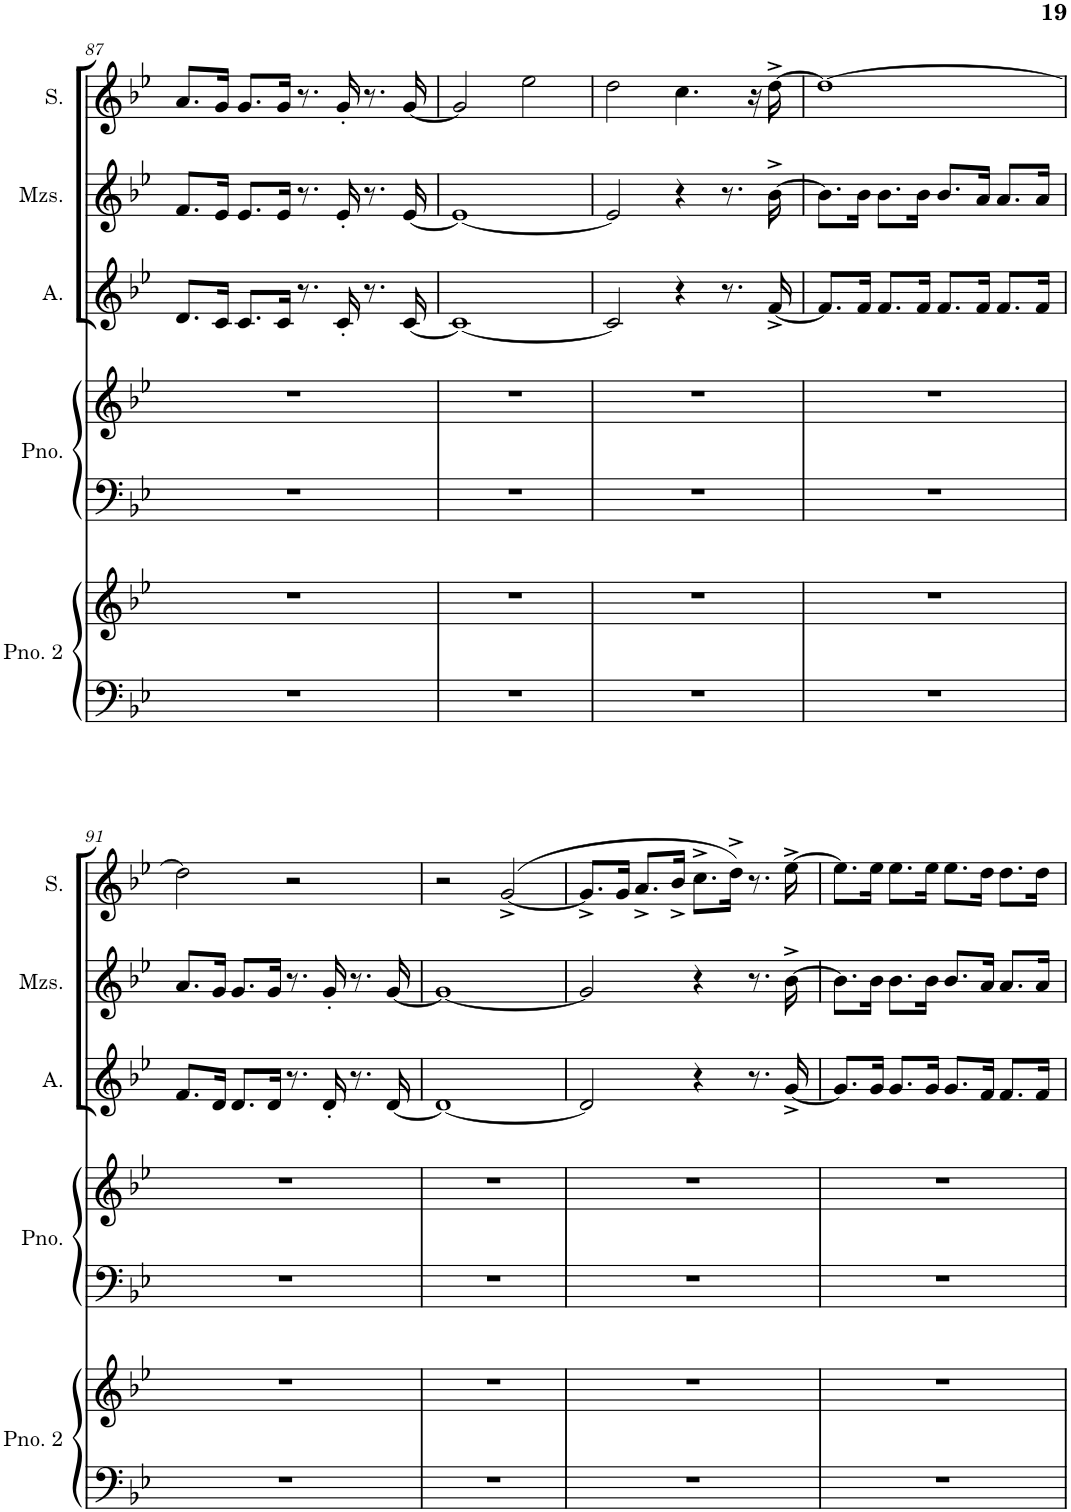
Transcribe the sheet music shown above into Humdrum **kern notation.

**kern	**kern	**kern	**kern	**kern	**kern	**kern
*part5	*part5	*part4	*part4	*part3	*part2	*part1
*staff7	*staff6	*staff5	*staff4	*staff3	*staff2	*staff1
*I"Piano 2	*	*I"Piano	*	*I"Alto	*I"Mezzo-soprano	*I"Soprano
*I'Pno. 2	*	*I'Pno.	*	*I'A.	*I'Mzs.	*I'S.
!!LO:PB:g=z
*clefF4	*clefG2	*clefF4	*clefG2	*clefG2	*clefG2	*clefG2
*k[b-e-]	*k[b-e-]	*k[b-e-]	*k[b-e-]	*k[b-e-]	*k[b-e-]	*k[b-e-]
*M4/4	*M4/4	*M4/4	*M4/4	*M4/4	*M4/4	*M4/4
=87	=87	=87	=87	=87	=87	=87
1r	1r	1r	1r	8.d/L	8.f/L	8.a/L
.	.	.	.	16c/Jk	16e-/Jk	16g/Jk
.	.	.	.	8.c/L	8.e-/L	8.g/L
.	.	.	.	16c/Jk	16e-/Jk	16g/Jk
.	.	.	.	8.r	8.r	8.r
.	.	.	.	16c'/	16e-'/	16g'/
.	.	.	.	8.r	8.r	8.r
.	.	.	.	[16c/	[16e-/	[16g/
=88	=88	=88	=88	=88	=88	=88
1r	1r	1r	1r	1c_	1e-_	2g/]
.	.	.	.	.	.	2ee-\
=89	=89	=89	=89	=89	=89	=89
1r	1r	1r	1r	2c/]	2e-/]	2dd\
.	.	.	.	4r	4r	4.cc\
.	.	.	.	8.r	8.r	.
.	.	.	.	.	.	16r
.	.	.	.	[16f^/	[16b-^\	[16dd^\
=90	=90	=90	=90	=90	=90	=90
1r	1r	1r	1r	8.f/L]	8.b-\L]	1dd_
.	.	.	.	16f/Jk	16b-\Jk	.
.	.	.	.	8.f/L	8.b-\L	.
.	.	.	.	16f/Jk	16b-\Jk	.
.	.	.	.	8.f/L	8.b-/L	.
.	.	.	.	16f/Jk	16a/Jk	.
.	.	.	.	8.f/L	8.a/L	.
.	.	.	.	16f/Jk	16a/Jk	.
!!LO:LB:g=z
=91	=91	=91	=91	=91	=91	=91
1r	1r	1r	1r	8.f/L	8.a/L	2dd\]
.	.	.	.	16d/Jk	16g/Jk	.
.	.	.	.	8.d/L	8.g/L	.
.	.	.	.	16d/Jk	16g/Jk	.
.	.	.	.	8.r	8.r	2r
.	.	.	.	16d'/	16g'/	.
.	.	.	.	8.r	8.r	.
.	.	.	.	[16d/	[16g/	.
=92	=92	=92	=92	=92	=92	=92
1r	1r	1r	1r	1d_	1g_	2r
.	.	.	.	.	.	([2g^/
=93	=93	=93	=93	=93	=93	=93
1r	1r	1r	1r	2d/]	2g/]	8.g^/L]
.	.	.	.	.	.	16g/Jk
.	.	.	.	.	.	8.a^/L
.	.	.	.	.	.	16b-^/Jk
.	.	.	.	4r	4r	8.cc^\L
.	.	.	.	.	.	16dd^\Jk)
.	.	.	.	8.r	8.r	8.r
.	.	.	.	[16g^/	[16b-^\	[16ee-^\
=94	=94	=94	=94	=94	=94	=94
1r	1r	1r	1r	8.g/L]	8.b-\L]	8.ee-\L]
.	.	.	.	16g/Jk	16b-\Jk	16ee-\Jk
.	.	.	.	8.g/L	8.b-\L	8.ee-\L
.	.	.	.	16g/Jk	16b-\Jk	16ee-\Jk
.	.	.	.	8.g/L	8.b-/L	8.ee-\L
.	.	.	.	16f/Jk	16a/Jk	16dd\Jk
.	.	.	.	8.f/L	8.a/L	8.dd\L
.	.	.	.	16f/Jk	16a/Jk	16dd\Jk
=	=	=	=	=	=	=
*-	*-	*-	*-	*-	*-	*-
